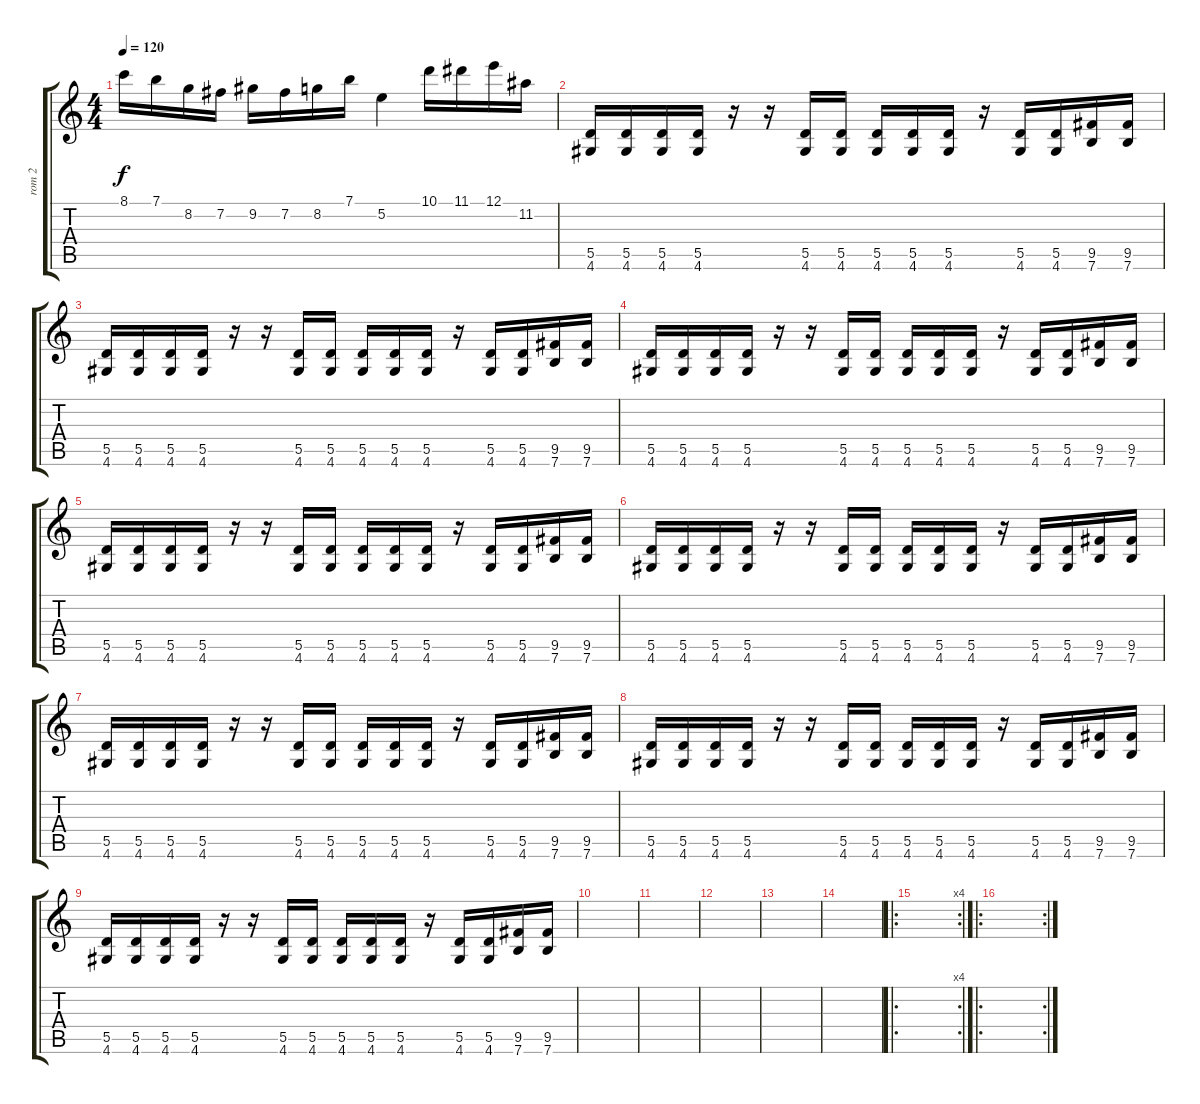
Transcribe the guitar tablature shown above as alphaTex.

\track ("rom 2" "rom 2") {instrument distortionguitar}
\staff {score tabs}
\tuning (E4 B3 G3 D3 A2 E2) {hide}
\ts (4 4)
\tempo 120
\clef g2
\ks c
8.1.16{dy f} 7.1.16 8.2.16 7.2.16 9.2.16 7.2.16 8.2.16 7.1.16 5.2.4 10.1.16 11.1.16 12.1.16 11.2.16 |
(5.5 4.6).16 (5.5 4.6).16 (5.5 4.6).16 (5.5 4.6).16 r.16 r.16 (5.5 4.6).16 (5.5 4.6).16 (5.5 4.6).16 (5.5 4.6).16 (5.5 4.6).16 r.16 (5.5 4.6).16 (5.5 4.6).16 (9.5 7.6).16 (9.5 7.6).16 |
(5.5 4.6).16 (5.5 4.6).16 (5.5 4.6).16 (5.5 4.6).16 r.16 r.16 (5.5 4.6).16 (5.5 4.6).16 (5.5 4.6).16 (5.5 4.6).16 (5.5 4.6).16 r.16 (5.5 4.6).16 (5.5 4.6).16 (9.5 7.6).16 (9.5 7.6).16 |
(5.5 4.6).16 (5.5 4.6).16 (5.5 4.6).16 (5.5 4.6).16 r.16 r.16 (5.5 4.6).16 (5.5 4.6).16 (5.5 4.6).16 (5.5 4.6).16 (5.5 4.6).16 r.16 (5.5 4.6).16 (5.5 4.6).16 (9.5 7.6).16 (9.5 7.6).16 |
(5.5 4.6).16 (5.5 4.6).16 (5.5 4.6).16 (5.5 4.6).16 r.16 r.16 (5.5 4.6).16 (5.5 4.6).16 (5.5 4.6).16 (5.5 4.6).16 (5.5 4.6).16 r.16 (5.5 4.6).16 (5.5 4.6).16 (9.5 7.6).16 (9.5 7.6).16 |
(5.5 4.6).16 (5.5 4.6).16 (5.5 4.6).16 (5.5 4.6).16 r.16 r.16 (5.5 4.6).16 (5.5 4.6).16 (5.5 4.6).16 (5.5 4.6).16 (5.5 4.6).16 r.16 (5.5 4.6).16 (5.5 4.6).16 (9.5 7.6).16 (9.5 7.6).16 |
(5.5 4.6).16 (5.5 4.6).16 (5.5 4.6).16 (5.5 4.6).16 r.16 r.16 (5.5 4.6).16 (5.5 4.6).16 (5.5 4.6).16 (5.5 4.6).16 (5.5 4.6).16 r.16 (5.5 4.6).16 (5.5 4.6).16 (9.5 7.6).16 (9.5 7.6).16 |
(5.5 4.6).16 (5.5 4.6).16 (5.5 4.6).16 (5.5 4.6).16 r.16 r.16 (5.5 4.6).16 (5.5 4.6).16 (5.5 4.6).16 (5.5 4.6).16 (5.5 4.6).16 r.16 (5.5 4.6).16 (5.5 4.6).16 (9.5 7.6).16 (9.5 7.6).16 |
(5.5 4.6).16 (5.5 4.6).16 (5.5 4.6).16 (5.5 4.6).16 r.16 r.16 (5.5 4.6).16 (5.5 4.6).16 (5.5 4.6).16 (5.5 4.6).16 (5.5 4.6).16 r.16 (5.5 4.6).16 (5.5 4.6).16 (9.5 7.6).16 (9.5 7.6).16 |
|
|
|
|
|
\ro
\rc 4
|
\ro
\rc 2
